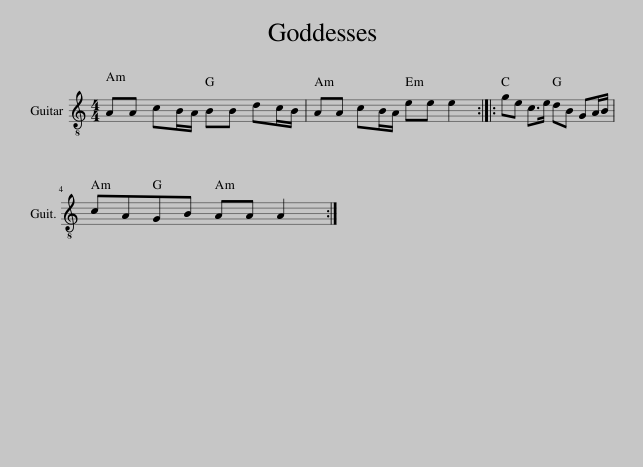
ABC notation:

X:1
L:1/8
M:4/4
I:linebreak $
K:C
V:1 treble-8
V:1
 AA cB/A/ BB dc/B/ | AA cB/A/ ee e2 :: ge c>e dB GA/B/ |$ cAGB AA A2 :| %4
